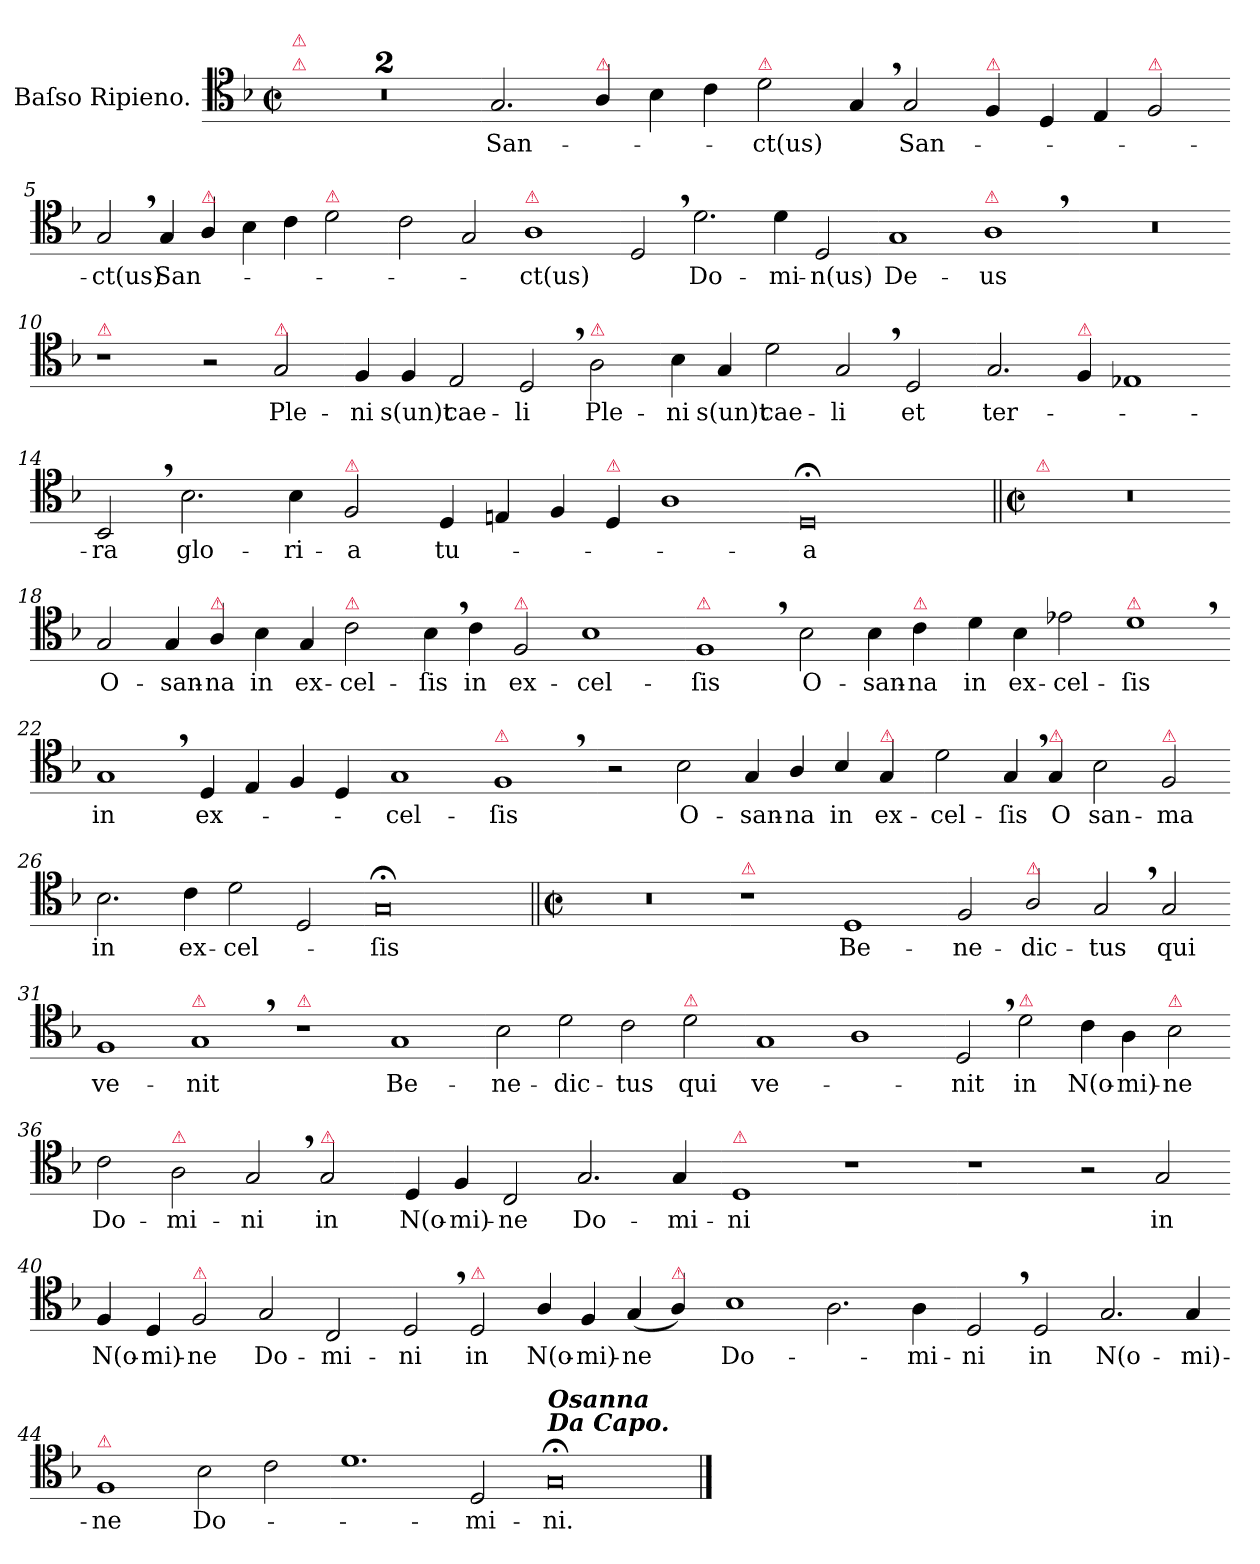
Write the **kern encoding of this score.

**kern	**text
*part1	*part1
*staff1	*staff1
*I"Baſso Ripieno.	*
*clefC4	*
*k[b-]	*
*M2/1	*
*met(c|)	*
=1	=1
!LO:TX:a:color=crimson:t=⚠	!
!LO:TX:a:color=crimson:t=⚠	!
0r	.
=2-	=2-
0r	.
=3-	=3-
2.G/	San-
!LO:TX:a:color=crimson:t=⚠	!
4A/	.
4B-\	.
4c\	.
!LO:TX:a:color=crimson:t=⚠	!
2d\	-ct(us)
=4-	=4-
4G,/	.
!	!LO:LY:i
2G/	San-
!LO:TX:a:color=crimson:t=⚠	!
4F/	.
4D/	.
4E/	.
!LO:TX:a:color=crimson:t=⚠	!
2F/	.
=5-	=5-
!	!LO:LY:i
2G,/	-ct(us)
4G/	San-
!LO:TX:a:color=crimson:t=⚠	!
4A/	.
4B-\	.
4c\	.
!LO:TX:a:color=crimson:t=⚠	!
2d\	.
=6-	=6-
2c\	.
2G/	.
!LO:TX:a:color=crimson:t=⚠	!
1A	-ct(us)
=7-	=7-
2D,/	.
2.d\	Do-
4d\	-mi-
2D/	-n(us)
=8-	=8-
1G	De-
!LO:TX:a:color=crimson:t=⚠	!
1A,	-us
=9-	=9-
0r	.
=10-	=10-
!LO:TX:a:color=crimson:t=⚠	!
1r	.
2r	.
!LO:TX:a:color=crimson:t=⚠	!
2G/	Ple-
=11-	=11-
4F/	-ni
4F/	s(un)t
2E/	cae-
2D,/	-li
!LO:TX:a:color=crimson:t=⚠	!
!	!LO:LY:i
2A\	Ple-
=12-	=12-
!	!LO:LY:i
4B-\	-ni
!	!LO:LY:i
4G/	s(un)t
!	!LO:LY:i
2d\	cae-
!	!LO:LY:i
2G,/	-li
2D/	et
=13-	=13-
2.G/	ter-
!LO:TX:a:color=crimson:t=⚠	!
4F/	.
1E-X	.
=14-	=14-
2BB-,/	-ra
2.B-\	glo-
4B-\	-ri-
!LO:TX:a:color=crimson:t=⚠	!
2F/	-a
=15-	=15-
4D/	tu-
4En/	.
4F/	.
!LO:TX:a:color=crimson:t=⚠	!
4D/	.
1A	.
=16-	=16-
0D;<	-a
=17||	=17||
*M2/1	*
*met(c|)	*
!LO:TX:a:color=crimson:t=⚠	!
0r	.
=18-	=18-
2G/	O-
4G/	-san-
!LO:TX:a:color=crimson:t=⚠	!
4A/	-na
4B-\	in
4G/	ex-
!LO:TX:a:color=crimson:t=⚠	!
2c\	-cel-
=19-	=19-
4B-,\	-ſis
4c\	in
!LO:TX:a:color=crimson:t=⚠	!
2F/	ex-
1B-	-cel-
=20-	=20-
!LO:TX:a:color=crimson:t=⚠	!
1F,	-ſis
2B-\	O-
4B-\	-san-
!LO:TX:a:color=crimson:t=⚠	!
4c\	-na
=21-	=21-
4d\	in
4B-\	ex-
2e-X\	-cel-
!LO:TX:a:color=crimson:t=⚠	!
1d,	-ſis
=22-	=22-
!	!LO:LY:i
1G,	in
!	!LO:LY:i
4D/	ex-
4E/	.
4F/	.
4D/	.
=23-	=23-
!	!LO:LY:i
1G	-cel-
!LO:TX:a:color=crimson:t=⚠	!
!	!LO:LY:i
1F,	-ſis
=24-	=24-
2r	.
2B-\	O-
4G/	-san-
4A/	-na
4B-/	in
!LO:TX:a:color=crimson:t=⚠	!
4G/	ex-
=25-	=25-
2d\	-cel-
4G,/	-ſis
!LO:TX:a:color=crimson:t=⚠	!
!	!LO:LY:i
4G/	O
!	!LO:LY:i
2B-\	san-
!LO:TX:a:color=crimson:t=⚠	!
!	!LO:LY:i
2F/	-ma
=26-	=26-
!	!LO:LY:i
2.B-\	in
!	!LO:LY:i
4c\	ex-
!	!LO:LY:i
2d\	-cel-
2D/	.
=27-	=27-
!	!LO:LY:i
0G;<	-ſis
=28||	=28||
*M2/1	*
*met(c|)	*
0r	.
=29-	=29-
!LO:TX:a:color=crimson:t=⚠	!
1r	.
1D	Be-
=30-	=30-
2F/	-ne-
!LO:TX:a:color=crimson:t=⚠	!
2A/	-dic-
2G,/	-tus
2G/	qui
=31-	=31-
1F	ve-
!LO:TX:a:color=crimson:t=⚠	!
1G,	-nit
=32-	=32-
!LO:TX:a:color=crimson:t=⚠	!
1r	.
!	!LO:LY:i
1G	Be-
=33-	=33-
!	!LO:LY:i
2B-\	-ne-
!	!LO:LY:i
2d\	-dic-
!	!LO:LY:i
2c\	-tus
!LO:TX:a:color=crimson:t=⚠	!
!	!LO:LY:i
2d\	qui
=34-	=34-
!	!LO:LY:i
1G	ve-
1A	.
=35-	=35-
!	!LO:LY:i
2D,/	-nit
!LO:TX:a:color=crimson:t=⚠	!
2d\	in
4c\	N(o-
4A\	-mi)-
!LO:TX:a:color=crimson:t=⚠	!
2B-\	-ne
=36-	=36-
2c\	Do-
!LO:TX:a:color=crimson:t=⚠	!
2A\	-mi-
2G,/	-ni
!LO:TX:a:color=crimson:t=⚠	!
2G/	in
=37-	=37-
4D/	N(o-
4F/	-mi)-
2C/	-ne
2.G/	Do-
4G/	-mi-
=38-	=38-
!LO:TX:a:color=crimson:t=⚠	!
1D	-ni
1r	.
=39-	=39-
1r	.
2r	.
2G/	in
=40-	=40-
4F/	N(o-
4D/	-mi)-
!LO:TX:a:color=crimson:t=⚠	!
2F/	-ne
2G/	Do-
2C/	-mi-
=41-	=41-
2D,/	-ni
!LO:TX:a:color=crimson:t=⚠	!
!	!LO:LY:i
2D/	in
!	!LO:LY:i
4A/	N(o-
!	!LO:LY:i
4F/	-mi)-
!	!LO:LY:i
(<4G/	-ne
!LO:TX:a:color=crimson:t=⚠	!
4A/)	.
=42-	=42-
!	!LO:LY:i
1B-	Do-
2.A\	.
!	!LO:LY:i
4A\	-mi-
=43-	=43-
!	!LO:LY:i
2D,/	-ni
2D/	in
2.G/	N(o-
4G/	-mi)-
=44-	=44-
!LO:TX:a:color=crimson:t=⚠	!
1F	-ne
2B-\	Do-
2c\	.
=45-	=45-
1.d	.
2D/	-mi-
=46-	=46-
!LO:TX:a:Bi:t=Osanna\nDa Capo.	!
0G;<	-ni.
==	==
*-	*-
